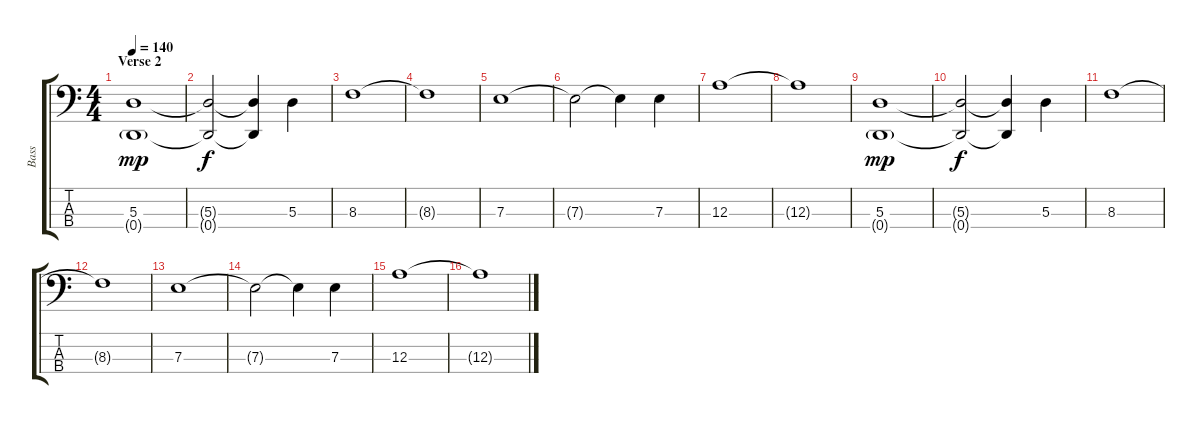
\track ("Bass" "Bass") {instrument electricbassfinger}
\staff {score tabs}
\tuning (G2 D2 A1 D1) {hide}
\ts (4 4)
\section ("" "Verse 2")
\tempo 140
\clef f4
\ks c
(5.3 0.4{g}).1{dy mp} |
(5.3{t} 0.4{t}).2{dy f} (5.3{t} 0.4{t}).4 5.3.4 |
8.3.1 |
8.3{t}.1 |
7.3.1 |
7.3{t}.2 7.3{t}.4 7.3.4 |
12.3.1 |
12.3{t}.1 |
(5.3 0.4{g}).1{dy mp} |
(5.3{t} 0.4{t}).2{dy f} (5.3{t} 0.4{t}).4 5.3.4 |
8.3.1 |
8.3{t}.1 |
7.3.1 |
7.3{t}.2 7.3{t}.4 7.3.4 |
12.3.1 |
12.3{t}.1
